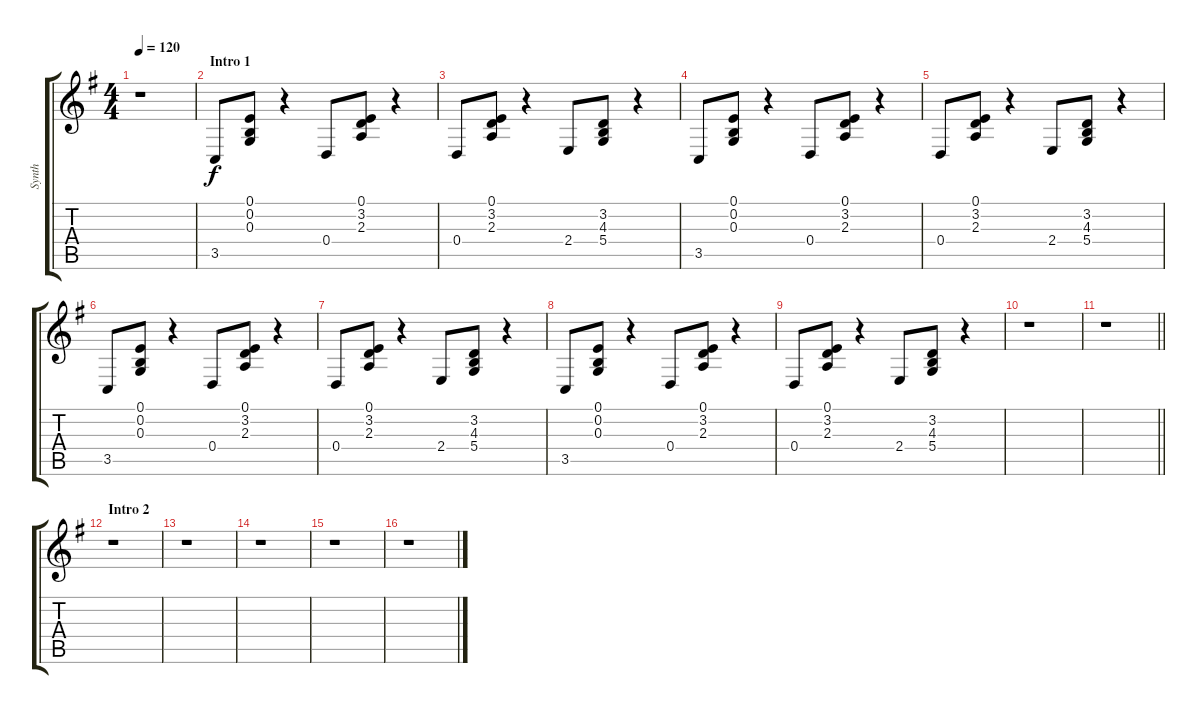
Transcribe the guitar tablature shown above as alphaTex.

\track ("Synth" "Synth") {instrument xylophone}
\staff {score tabs}
\tuning (E4 B3 G3 D3 A2 E2) {hide}
\ts (4 4)
\tempo 120
\tempo 145
\tempo 120
\clef g2
\ks g
r.1{dy f instrument xylophone} |
\section ("" "Intro 1")
3.5.8 (0.1 0.2 0.3).8 r.4 0.4.8 (0.1 3.2 2.3).8 r.4 |
0.4.8 (0.1 3.2 2.3).8 r.4 2.4.8 (3.2 4.3 5.4).8 r.4 |
3.5.8 (0.1 0.2 0.3).8 r.4 0.4.8 (0.1 3.2 2.3).8 r.4 |
0.4.8 (0.1 3.2 2.3).8 r.4 2.4.8 (3.2 4.3 5.4).8 r.4 |
3.5.8 (0.1 0.2 0.3).8 r.4 0.4.8 (0.1 3.2 2.3).8 r.4 |
0.4.8 (0.1 3.2 2.3).8 r.4 2.4.8 (3.2 4.3 5.4).8 r.4 |
3.5.8 (0.1 0.2 0.3).8 r.4 0.4.8 (0.1 3.2 2.3).8 r.4 |
0.4.8 (0.1 3.2 2.3).8 r.4 2.4.8 (3.2 4.3 5.4).8 r.4 |
r.1 |
\barLineRight lightlight
r.1 |
\section ("" "Intro 2")
r.1 |
r.1 |
r.1 |
r.1 |
r.1
